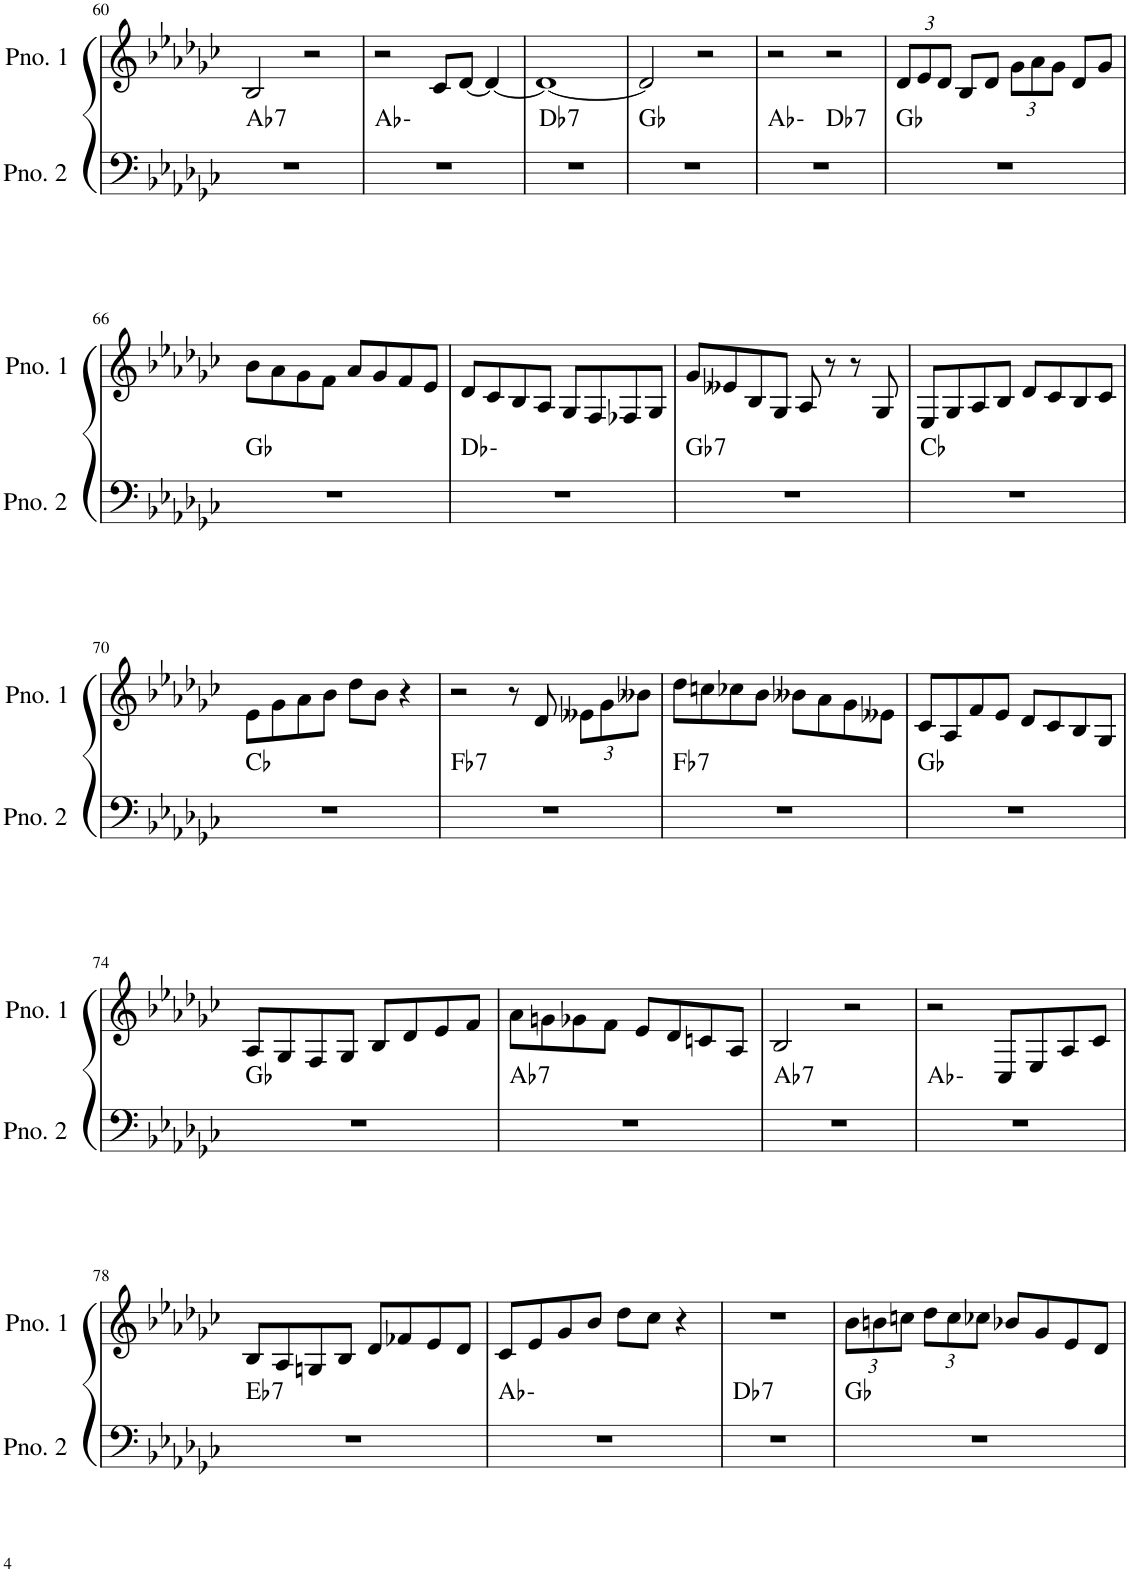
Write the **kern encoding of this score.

**kern	**harte	**kern
*part2	*part2	*part1
*staff2	*	*staff1
*I"ピアノ 2	*	*I"ピアノ 1
!!LO:PB:g=z
*clefF4	*	*clefG2
*k[b-e-a-d-g-c-]	*	*k[b-e-a-d-g-c-]
*M4/4	*	*M4/4
=60	=60	=60
!	!LO:H:kt=7	!
1r	Ab:7	2B-/
.	.	2r
=61	=61	=61
1r	Ab:min	2r
.	.	8c-/L
.	.	[8d-/J
.	.	4d-/_
=62	=62	=62
!	!LO:H:kt=7	!
1r	Db:7	1d-_
=63	=63	=63
1r	Gb:maj	2d-/]
.	.	2r
=64	=64	=64
*^	*	*
1r	2ryy	Ab:min	2r
!	!	!LO:H:kt=7	!
.	2ryy	Db:7	2r
*v	*v	*	*
=65	=65	=65
*	*	*Xbrackettup
1r	Gb:maj	12d-/L
.	.	12e-/
.	.	12d-/J
.	.	8B-/L
.	.	8d-/J
.	.	12g-\L
.	.	12a-\
.	.	12g-\J
.	.	8d-/L
.	.	8g-/J
!!LO:LB:g=z
=66	=66	=66
1r	Gb:maj	8b-\L
.	.	8a-\
.	.	8g-\
.	.	8f\J
.	.	8a-/L
.	.	8g-/
.	.	8f/
.	.	8e-/J
=67	=67	=67
1r	Db:min	8d-/L
.	.	8c-/
.	.	8B-/
.	.	8A-/J
.	.	8G-/L
.	.	8F/
.	.	8F-X/
.	.	8G-/J
=68	=68	=68
!	!LO:H:kt=7	!
1r	Gb:7	8g-/L
.	.	8e--X/
.	.	8B-/
.	.	8G-/J
.	.	8A-/
.	.	8r
.	.	8r
.	.	8G-/
=69	=69	=69
1r	Cb:maj	8E-/L
.	.	8G-/
.	.	8A-/
.	.	8B-/J
.	.	8d-/L
.	.	8c-/
.	.	8B-/
.	.	8c-/J
!!LO:LB:g=z
=70	=70	=70
1r	Cb:maj	8e-\L
.	.	8g-\
.	.	8a-\
.	.	8b-\J
.	.	8dd-\L
.	.	8b-\J
.	.	4r
=71	=71	=71
!	!LO:H:kt=7	!
1r	Fb:7	2r
.	.	8r
.	.	8d-/
.	.	12e--X\L
.	.	12g-\
.	.	12b--X\J
=72	=72	=72
!	!LO:H:kt=7	!
1r	Fb:7	8dd-\L
.	.	8ccn\
.	.	8cc-X\
.	.	8b-\J
.	.	8b--X\L
.	.	8a-\
.	.	8g-\
.	.	8e--X\J
=73	=73	=73
1r	Gb:maj	8c-/L
.	.	8A-/
.	.	8f/
.	.	8e-/J
.	.	8d-/L
.	.	8c-/
.	.	8B-/
.	.	8G-/J
!!LO:LB:g=z
=74	=74	=74
1r	Gb:maj	8A-/L
.	.	8G-/
.	.	8F/
.	.	8G-/J
.	.	8B-/L
.	.	8d-/
.	.	8e-/
.	.	8f/J
=75	=75	=75
!	!LO:H:kt=7	!
1r	Ab:7	8a-\L
.	.	8gn\
.	.	8g-X\
.	.	8f\J
.	.	8e-/L
.	.	8d-/
.	.	8cn/
.	.	8A-/J
=76	=76	=76
!	!LO:H:kt=7	!
1r	Ab:7	2B-/
.	.	2r
=77	=77	=77
1r	Ab:min	2r
.	.	8C-/L
.	.	8E-/
.	.	8A-/
.	.	8c-/J
!!LO:LB:g=z
=78	=78	=78
!	!LO:H:kt=7	!
1r	Eb:7	8B-/L
.	.	8A-/
.	.	8Gn/
.	.	8B-/J
.	.	8d-/L
.	.	8f-X/
.	.	8e-/
.	.	8d-/J
=79	=79	=79
1r	Ab:min	8c-/L
.	.	8e-/
.	.	8g-/
.	.	8b-/J
.	.	8dd-\L
.	.	8cc-\J
.	.	4r
=80	=80	=80
!	!LO:H:kt=7	!
1r	Db:7	1r
=81	=81	=81
1r	Gb:maj	12b-\L
.	.	12bn\
.	.	12ccn\J
.	.	12dd-\L
.	.	12cc\
.	.	12cc-X\J
.	.	8b-X/L
.	.	8g-/
.	.	8e-/
.	.	8d-/J
=	=	=
*-	*-	*-
